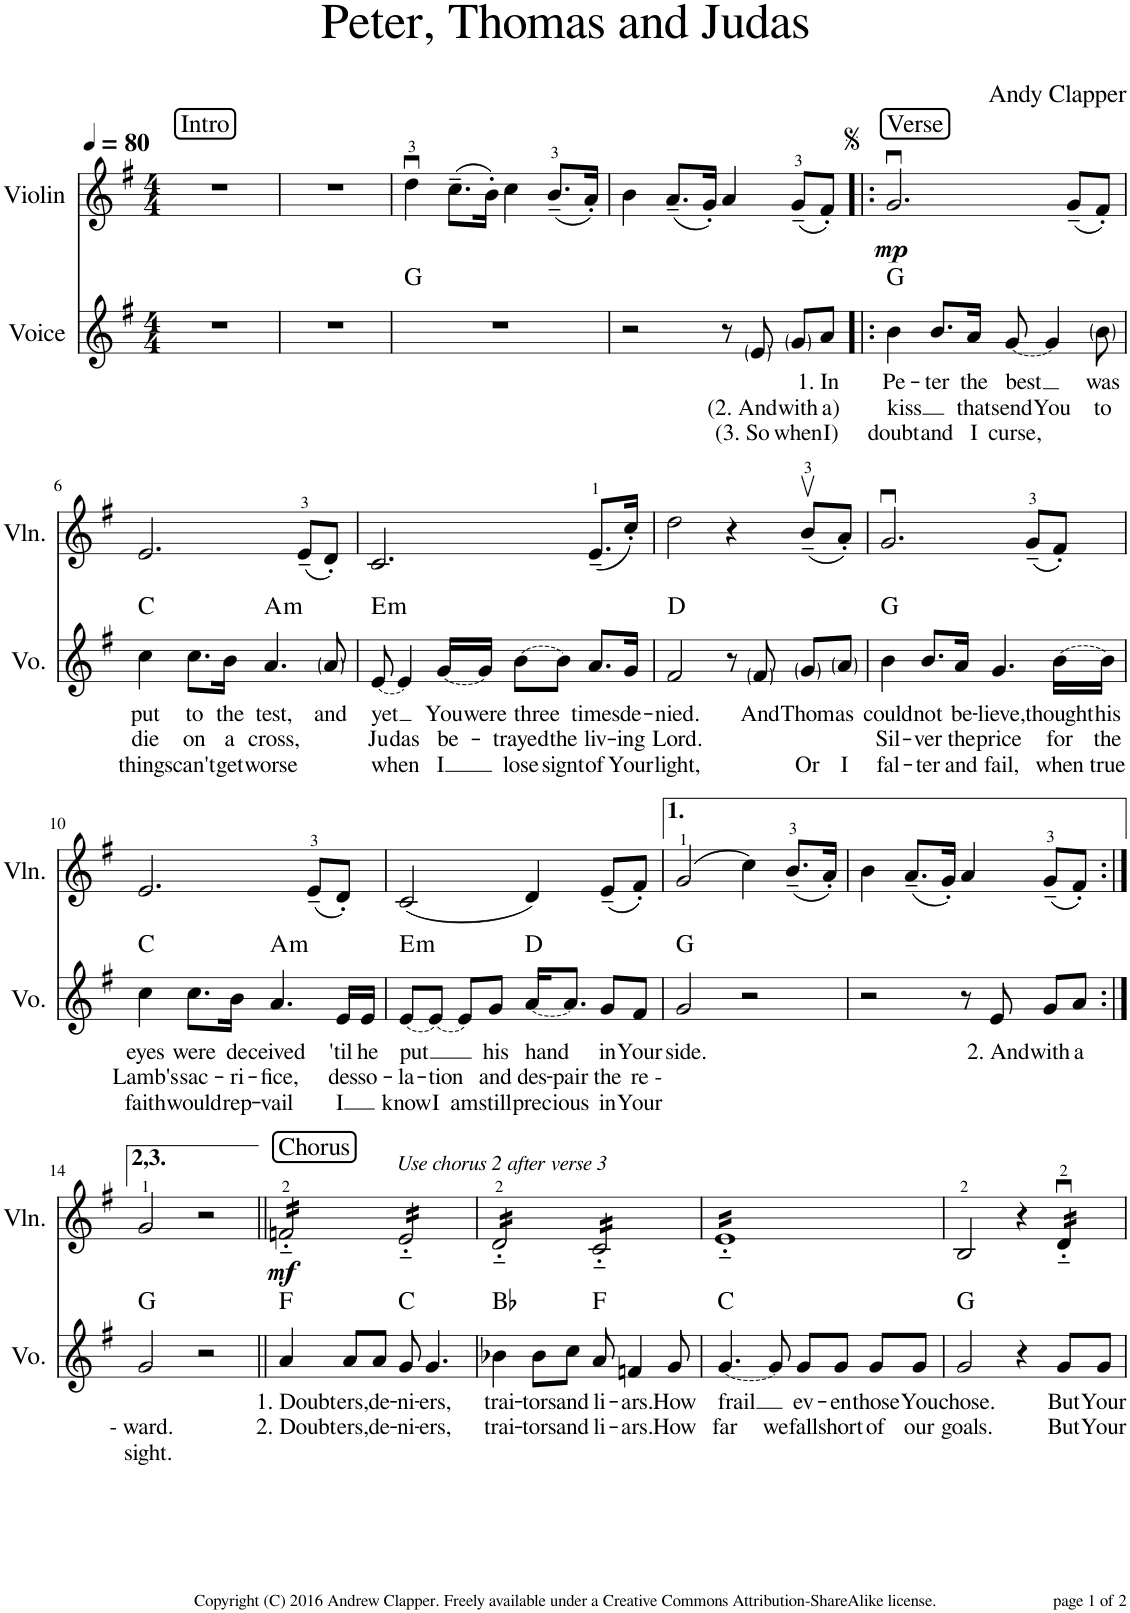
**kern	**text	**text	**text	**harte	**kern	**dynam
*part2	*part2	*part2	*part2	*part2	*part1	*part1
*staff2	*staff2	*staff2	*staff2	*	*staff1	*staff1
*I"Voice	*	*	*	*	*I"Violin	*
*I'Vo.	*	*	*	*	*I'Vln.	*
*clefG2	*	*	*	*	*clefG2	*
*k[f#]	*	*	*	*	*k[f#]	*
*M4/4	*	*	*	*	*M4/4	*
*MM80	*	*	*	*	*MM80	*
=1	=1	=1	=1	=1	=1	=1
!	!	!	!	!	!LO:TX:a:t=Intro	!
1r	.	.	.	.	1r	.
=2	=2	=2	=2	=2	=2	=2
1r	.	.	.	.	1r	.
=3	=3	=3	=3	=3	=3	=3
1r	.	.	.	G:maj	4ddu\	.
.	.	.	.	.	(8.cc~\L	.
.	.	.	.	.	16b'\Jk)	.
.	.	.	.	.	4cc\	.
.	.	.	.	.	(8.b~/L	.
.	.	.	.	.	16a'/Jk)	.
=4	=4	=4	=4	=4	=4	=4
2r	.	.	.	.	4b\	.
.	.	.	.	.	(8.a~/L	.
.	.	.	.	.	16g'/Jk)	.
8r	.	.	.	.	4a/	.
!	!	!LO:LY:b	!LO:LY:b	!	!	!
8e/	.	(2. And	(3. So	.	.	.
!	!	!LO:LY:b	!LO:LY:b	!	!	!
8g/L	.	with	when	.	(8g~/L	.
!	!LO:LY:b	!LO:LY:b	!LO:LY:b	!	!	!
8a/J	1. In	a)	I)	.	8f#'/J)	.
=5!|:	=5!|:	=5!|:	=5!|:	=5!|:	=5!|:	=5!|:
!	!	!	!	!	!LO:TX:a:t=Verse	!
!	!LO:LY:b	!LO:LY:b	!LO:LY:b	!	!	!LO:DY:b
4b\	Pe-	-kiss	doubt	G:maj	2.gu/	mp
!	!LO:LY:b	!	!LO:LY:b	!	!	!
8.b/L	-ter	.	and	.	.	.
!	!LO:LY:b	!LO:LY:b	!LO:LY:b	!	!	!
16a/Jk	the	that	I	.	.	.
!LO:T:dash	!LO:LY:b	!LO:LY:b	!LO:LY:b	!	!	!
[8g/	best	send	curse,	.	.	.
!	!	!LO:LY:b	!	!	!	!
4g/]	.	You	.	.	.	.
.	.	.	.	.	(8g~/L	.
!	!LO:LY:b	!LO:LY:b	!	!	!	!
8b\	was	to	.	.	8f#'/J)	.
!!LO:LB:g=z
=6	=6	=6	=6	=6	=6	=6
!	!LO:LY:b	!LO:LY:b	!LO:LY:b	!	!	!
4cc\	put	die	things	C:maj	2.e/	.
!	!LO:LY:b	!LO:LY:b	!LO:LY:b	!	!	!
8.cc\L	to	on	can't	.	.	.
!	!LO:LY:b	!LO:LY:b	!LO:LY:b	!	!	!
16b\Jk	the	a	get	.	.	.
!	!LO:LY:b	!LO:LY:b	!LO:LY:b	!LO:H:kt=m	!	!
4.a/	test,	cross,	worse	A:min	.	.
.	.	.	.	.	(8e~/L	.
!	!LO:LY:b	!	!	!	!	!
8a/	and	.	.	.	8d'/J)	.
=7	=7	=7	=7	=7	=7	=7
!LO:T:dash	!LO:LY:b	!LO:LY:b	!LO:LY:b	!LO:H:kt=m	!	!
[8e/	-yet	Ju-	-when	E:min	2.c/	.
!	!	!LO:LY:b	!	!	!	!
4e/]	.	-das	.	.	.	.
!LO:T:dash	!LO:LY:b	!LO:LY:b	!LO:LY:b	!	!	!
[16g/LL	You	be-	-I	.	.	.
!	!LO:LY:b	!	!	!	!	!
16g/JJ]	were	.	.	.	.	.
!LO:T:dash	!LO:LY:b	!LO:LY:b	!LO:LY:b	!	!	!
[8b\L	three	-trayed	lose	.	.	.
!	!	!LO:LY:b	!LO:LY:b	!	!	!
8b\J]	.	the	signt	.	.	.
!	!LO:LY:b	!LO:LY:b	!LO:LY:b	!	!	!
8.a/L	times	liv-	of	.	(8.e~/L	.
!	!LO:LY:b	!LO:LY:b	!LO:LY:b	!	!	!
16g/Jk	de-	-ing	Your	.	16cc'/Jk)	.
=8	=8	=8	=8	=8	=8	=8
!	!LO:LY:b	!LO:LY:b	!LO:LY:b	!	!	!
2f#/	-nied.	Lord.	light,	D:maj	2dd\	.
8r	.	.	.	.	4r	.
!	!LO:LY:b	!	!	!	!	!
8f#/	And	.	.	.	.	.
!	!LO:LY:b	!	!LO:LY:b	!	!	!
8g/L	Thom-	.	Or	.	(8bv~/L	.
!	!LO:LY:b	!	!LO:LY:b	!	!	!
8a/J	-as	.	I	.	8a'/J)	.
=9	=9	=9	=9	=9	=9	=9
!	!LO:LY:b	!LO:LY:b	!LO:LY:b	!	!	!
4b\	could	Sil-	fal-	G:maj	2.gu/	.
!	!LO:LY:b	!LO:LY:b	!LO:LY:b	!	!	!
8.b/L	not	-ver	-ter	.	.	.
!	!LO:LY:b	!LO:LY:b	!LO:LY:b	!	!	!
16a/Jk	be-	the	and	.	.	.
!	!LO:LY:b	!LO:LY:b	!LO:LY:b	!	!	!
4.g/	-lieve,	price	fail,	.	.	.
.	.	.	.	.	(8g~/L	.
!LO:T:dash	!LO:LY:b	!LO:LY:b	!LO:LY:b	!	!	!
[16b\LL	thought	for	when	.	8f#'/J)	.
!	!LO:LY:b	!LO:LY:b	!LO:LY:b	!	!	!
16b\JJ]	his	the	true	.	.	.
!!LO:LB:g=z
=10	=10	=10	=10	=10	=10	=10
!	!LO:LY:b	!LO:LY:b	!LO:LY:b	!	!	!
4cc\	eyes	Lamb's	faith	C:maj	2.e/	.
!	!LO:LY:b	!LO:LY:b	!LO:LY:b	!	!	!
8.cc\L	were	sac-	would	.	.	.
!	!LO:LY:b	!LO:LY:b	!LO:LY:b	!	!	!
16b\Jk	de-	-ri-	rep-	.	.	.
!	!LO:LY:b	!LO:LY:b	!LO:LY:b	!LO:H:kt=m	!	!
4.a/	-ceived	-fice,	-vail	A:min	.	.
.	.	.	.	.	(8e~/L	.
!	!LO:LY:b	!LO:LY:b	!LO:LY:b	!	!	!
16e/LL	'til	des-	I	.	8d'/J)	.
!	!LO:LY:b	!LO:LY:b	!	!	!	!
16e/JJ	he	-so-	.	.	.	.
=11	=11	=11	=11	=11	=11	=11
!LO:T:dash	!LO:LY:b	!LO:LY:b	!LO:LY:b	!LO:H:kt=m	!	!
[8e/L	-put	-la-	know	E:min	(2c/	.
!	!	!LO:LY:b	!LO:LY:b	!	!	!
8e/J_	.	-tion	I	.	.	.
!	!	!	!LO:LY:b	!	!	!
8e/L]	.	.	am	.	.	.
!	!LO:LY:b	!LO:LY:b	!LO:LY:b	!	!	!
8g/J	his	and	still	.	.	.
!LO:T:dash	!LO:LY:b	!LO:LY:b	!LO:LY:b	!	!	!
[16a/KL	-hand	des-	prec-	D:maj	4d/)	.
!	!	!LO:LY:b	!LO:LY:b	!	!	!
8.a/J]	.	-pair	-ious	.	.	.
!	!LO:LY:b	!LO:LY:b	!LO:LY:b	!	!	!
8g/L	in	the	in	.	(8e~/L	.
!	!LO:LY:b	!LO:LY:b	!LO:LY:b	!	!	!
8f#/J	Your	re -	Your	.	8f#'/J)	.
=12	=12	=12	=12	=12	=12	=12
!	!LO:LY:b	!	!	!	!	!
2g/	side.	.	.	G:maj	(2g/	.
2r	.	.	.	.	4cc\)	.
.	.	.	.	.	(8.b~/L	.
.	.	.	.	.	16a'/Jk)	.
=13	=13	=13	=13	=13	=13	=13
2r	.	.	.	.	4b\	.
.	.	.	.	.	(8.a~/L	.
.	.	.	.	.	16g'/Jk)	.
8r	.	.	.	.	4a/	.
!	!LO:LY:b	!	!	!	!	!
8e/	2. And	.	.	.	.	.
!	!LO:LY:b	!	!	!	!	!
8g/L	with	.	.	.	(8g~/L	.
!	!LO:LY:b	!	!	!	!	!
8a/J	a	.	.	.	8f#'/J)	.
!!LO:LB:g=z
=14:|!	=14:|!	=14:|!	=14:|!	=14:|!	=14:|!	=14:|!
!	!	!LO:LY:b	!LO:LY:b	!	!	!
2g/	.	- ward.	sight.	G:maj	2g/	.
2r	.	.	.	.	2r	.
=15||	=15||	=15||	=15||	=15||	=15||	=15||
!	!	!	!	!	!LO:TX:a:t=Chorus	!
!	!LO:LY:b	!LO:LY:b	!	!	!	!LO:DY:b
*	*	*	*	*	*tremolo	*
4a/	1. Doubt-	2. Doubt-	.	F:maj	16fn'~/LL	mf
.	.	.	.	.	16fn'~/	.
.	.	.	.	.	16fn'~/	.
.	.	.	.	.	16fn'~/	.
!	!LO:LY:b	!LO:LY:b	!	!	!	!
8a/L	-ers,	-ers,	.	.	16fn'~/	.
.	.	.	.	.	16fn'~/	.
!	!LO:LY:b	!LO:LY:b	!	!	!	!
8a/J	de-	de-	.	.	16fn'~/	.
.	.	.	.	.	16fn'~/JJ	.
!	!	!	!	!	!LO:TX:a:i:t=Use chorus 2 after verse 3	!
!	!LO:LY:b	!LO:LY:b	!	!	!	!
8g/	-ni-	-ni-	.	C:maj	16e'~/LL	.
.	.	.	.	.	16e'~/	.
!	!LO:LY:b	!LO:LY:b	!	!	!	!
4.g/	-ers,	-ers,	.	.	16e'~/	.
.	.	.	.	.	16e'~/	.
.	.	.	.	.	16e'~/	.
.	.	.	.	.	16e'~/	.
.	.	.	.	.	16e'~/	.
.	.	.	.	.	16e'~/JJ	.
=16	=16	=16	=16	=16	=16	=16
!	!LO:LY:b	!LO:LY:b	!	!	!	!
4b-X\	trai-	trai-	.	Bb:maj	16d'~/LL	.
.	.	.	.	.	16d'~/	.
.	.	.	.	.	16d'~/	.
.	.	.	.	.	16d'~/	.
!	!LO:LY:b	!LO:LY:b	!	!	!	!
8b-\L	-tors	-tors	.	.	16d'~/	.
.	.	.	.	.	16d'~/	.
!	!LO:LY:b	!LO:LY:b	!	!	!	!
8cc\J	and	and	.	.	16d'~/	.
.	.	.	.	.	16d'~/JJ	.
!	!LO:LY:b	!LO:LY:b	!	!	!	!
8a/	li-	li-	.	F:maj	16c'~/LL	.
.	.	.	.	.	16c'~/	.
!	!LO:LY:b	!LO:LY:b	!	!	!	!
4fn/	-ars.	-ars.	.	.	16c'~/	.
.	.	.	.	.	16c'~/	.
.	.	.	.	.	16c'~/	.
.	.	.	.	.	16c'~/	.
!	!LO:LY:b	!LO:LY:b	!	!	!	!
8g/	How	How	.	.	16c'~/	.
.	.	.	.	.	16c'~/JJ	.
=17	=17	=17	=17	=17	=17	=17
!LO:T:dash	!LO:LY:b	!LO:LY:b	!	!	!	!
[4.g/	frail	far	.	C:maj	16e'~LL	.
.	.	.	.	.	16e'~	.
.	.	.	.	.	16e'~	.
.	.	.	.	.	16e'~	.
.	.	.	.	.	16e'~	.
.	.	.	.	.	16e'~	.
!	!	!LO:LY:b	!	!	!	!
8g/]	.	we	.	.	16e'~	.
.	.	.	.	.	16e'~	.
!	!LO:LY:b	!LO:LY:b	!	!	!	!
8g/L	ev-	fall	.	.	16e'~	.
.	.	.	.	.	16e'~	.
!	!LO:LY:b	!LO:LY:b	!	!	!	!
8g/J	-en	short	.	.	16e'~	.
.	.	.	.	.	16e'~	.
!	!LO:LY:b	!LO:LY:b	!	!	!	!
8g/L	those	of	.	.	16e'~	.
.	.	.	.	.	16e'~	.
!	!LO:LY:b	!LO:LY:b	!	!	!	!
8g/J	You	our	.	.	16e'~	.
.	.	.	.	.	16e'~JJ	.
*	*	*	*	*	*Xtremolo	*
=18	=18	=18	=18	=18	=18	=18
!	!LO:LY:b	!LO:LY:b	!	!	!	!
2g/	chose.	goals.	.	G:maj	2B/	.
4r	.	.	.	.	4r	.
!	!LO:LY:b	!LO:LY:b	!	!	!	!
*	*	*	*	*	*tremolo	*
8g/L	But	But	.	.	16du'~/LL	.
.	.	.	.	.	16du'~/	.
!	!LO:LY:b	!LO:LY:b	!	!	!	!
8g/J	Your	Your	.	.	16du'~/	.
.	.	.	.	.	16du'~/JJ	.
*	*	*	*	*	*Xtremolo	*
=	=	=	=	=	=	=
*-	*-	*-	*-	*-	*-	*-
